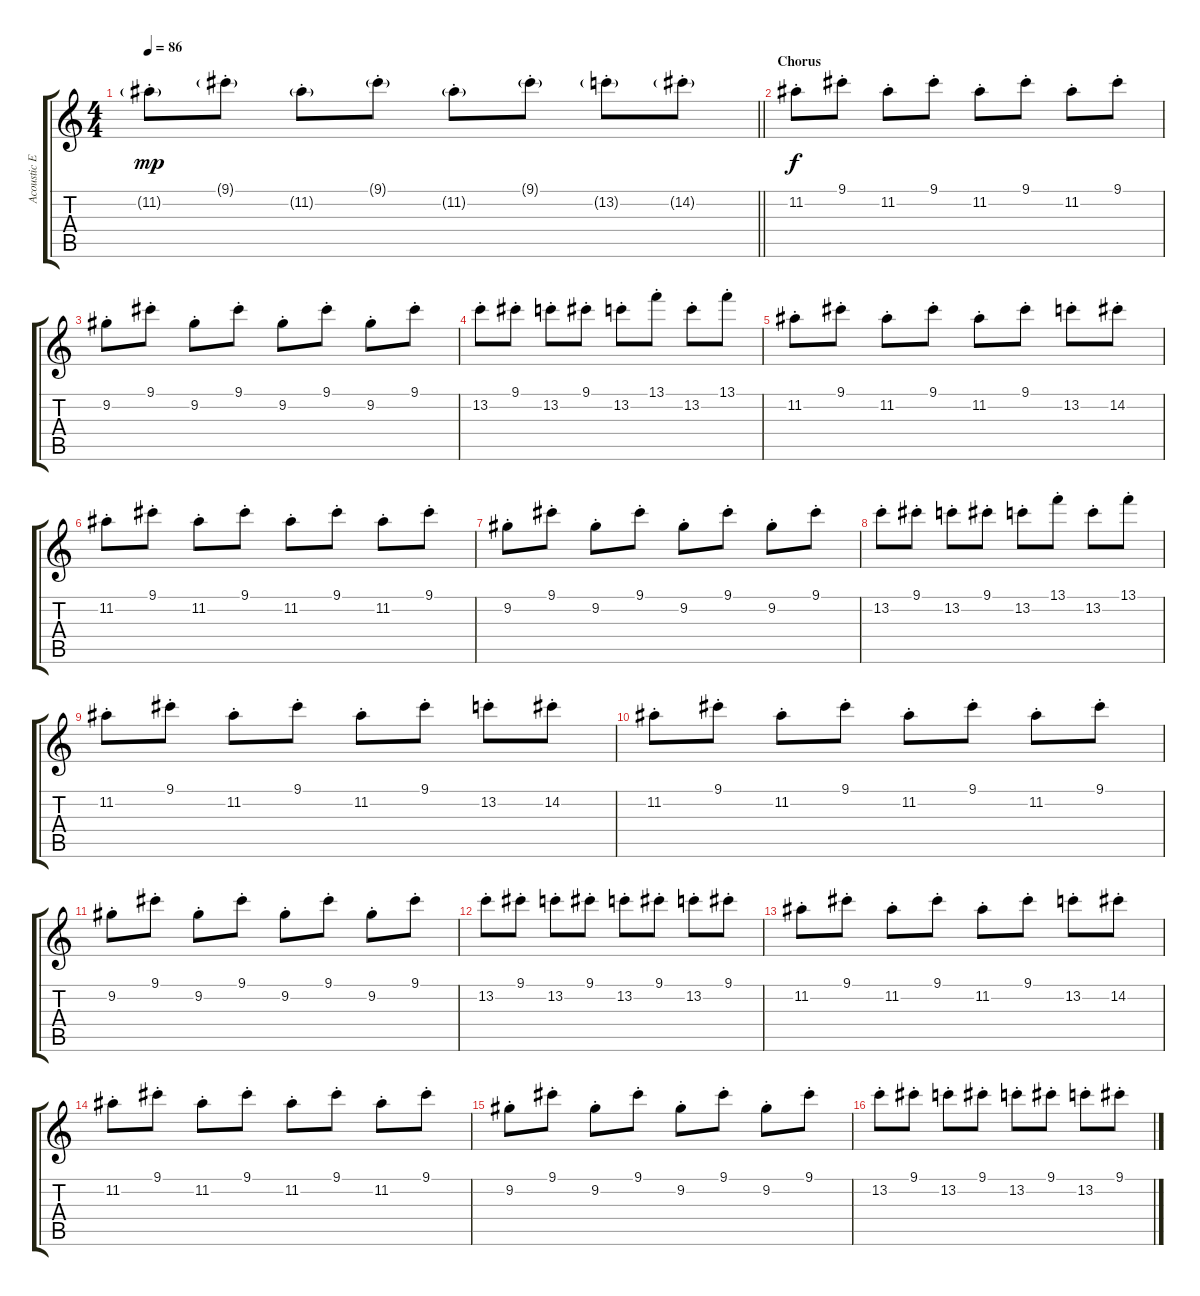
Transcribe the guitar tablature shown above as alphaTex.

\track ("Acoustic Effect" "Acoustic E") {instrument acousticguitarsteel}
\staff {score tabs}
\tuning (E4 B3 G3 D3 A2 E2) {hide}
\ts (4 4)
\tempo 86
\clef g2
\barLineRight lightlight
\ks c
11.2{g st}.8{dy mp} 9.1{g st}.8 11.2{g st}.8 9.1{g st}.8 11.2{g st}.8 9.1{g st}.8 13.2{g st}.8 14.2{g st}.8 |
\section ("" "Chorus")
11.2{st}.8{dy f} 9.1{st}.8 11.2{st}.8 9.1{st}.8 11.2{st}.8 9.1{st}.8 11.2{st}.8 9.1{st}.8 |
9.2{st}.8 9.1{st}.8 9.2{st}.8 9.1{st}.8 9.2{st}.8 9.1{st}.8 9.2{st}.8 9.1{st}.8 |
13.2{st}.8 9.1{st}.8 13.2{st}.8 9.1{st}.8 13.2{st}.8 13.1{st}.8 13.2{st}.8 13.1{st}.8 |
11.2{st}.8 9.1{st}.8 11.2{st}.8 9.1{st}.8 11.2{st}.8 9.1{st}.8 13.2{st}.8 14.2{st}.8 |
11.2{st}.8 9.1{st}.8 11.2{st}.8 9.1{st}.8 11.2{st}.8 9.1{st}.8 11.2{st}.8 9.1{st}.8 |
9.2{st}.8 9.1{st}.8 9.2{st}.8 9.1{st}.8 9.2{st}.8 9.1{st}.8 9.2{st}.8 9.1{st}.8 |
13.2{st}.8 9.1{st}.8 13.2{st}.8 9.1{st}.8 13.2{st}.8 13.1{st}.8 13.2{st}.8 13.1{st}.8 |
11.2{st}.8 9.1{st}.8 11.2{st}.8 9.1{st}.8 11.2{st}.8 9.1{st}.8 13.2{st}.8 14.2{st}.8 |
11.2{st}.8 9.1{st}.8 11.2{st}.8 9.1{st}.8 11.2{st}.8 9.1{st}.8 11.2{st}.8 9.1{st}.8 |
9.2{st}.8 9.1{st}.8 9.2{st}.8 9.1{st}.8 9.2{st}.8 9.1{st}.8 9.2{st}.8 9.1{st}.8 |
13.2{st}.8 9.1{st}.8 13.2{st}.8 9.1{st}.8 13.2{st}.8 9.1{st}.8 13.2{st}.8 9.1{st}.8 |
11.2{st}.8 9.1{st}.8 11.2{st}.8 9.1{st}.8 11.2{st}.8 9.1{st}.8 13.2{st}.8 14.2{st}.8 |
11.2{st}.8 9.1{st}.8 11.2{st}.8 9.1{st}.8 11.2{st}.8 9.1{st}.8 11.2{st}.8 9.1{st}.8 |
9.2{st}.8 9.1{st}.8 9.2{st}.8 9.1{st}.8 9.2{st}.8 9.1{st}.8 9.2{st}.8 9.1{st}.8 |
13.2{st}.8 9.1{st}.8 13.2{st}.8 9.1{st}.8 13.2{st}.8 9.1{st}.8 13.2{st}.8 9.1{st}.8
